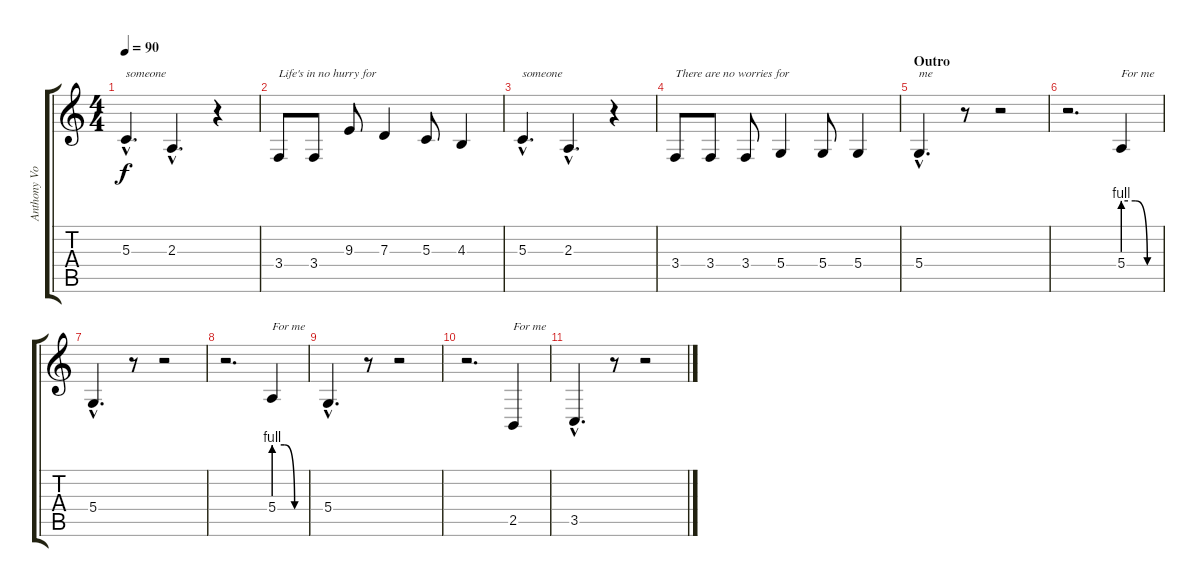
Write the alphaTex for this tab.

\track ("Anthony Vocals" "Anthony Vo") {instrument sopranosax}
\staff {score tabs}
\tuning (E4 B3 G3 D3 A2 E2) {hide}
\ts (4 4)
\tempo 90
\clef g2
\ks c
5.3{hac}.4{d txt "someone" dy f} 2.3{hac}.4{d} r.4 |
3.4.8{txt "Life's in no hurry for"} 3.4.8 9.3.8 7.3.4 5.3.8 4.3.4 |
5.3{hac}.4{d txt "someone"} 2.3{hac}.4{d} r.4 |
3.4.8{txt "There are no worries for"} 3.4.8 3.4.8 5.4.4 5.4.8 5.4.4 |
\section ("" "Outro")
5.4{hac}.4{d txt "me"} r.8 r.2 |
r.2{d} 5.4{be (custom 0 4 20 4 40 0 60 0)}.4{txt "For me"} |
5.4{hac}.4{d} r.8 r.2 |
r.2{d} 5.4{be (custom 0 4 20 4 40 0 60 0)}.4{txt "For me"} |
5.4{hac}.4{d} r.8 r.2 |
r.2{d} 2.5.4{txt "For me"} |
3.5{hac}.4{d} r.8 r.2
